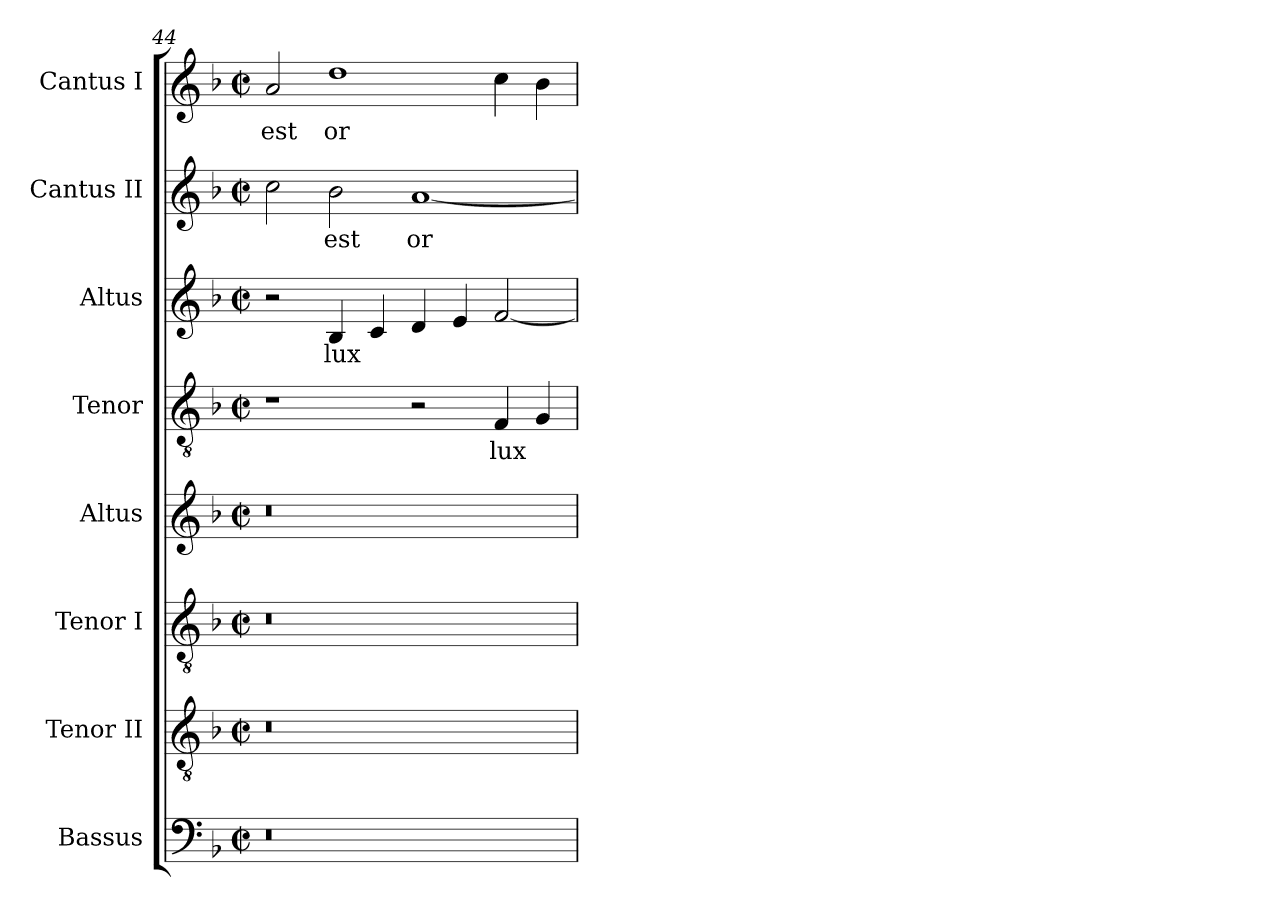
**kern	**kern	**kern	**kern	**kern	**text	**kern	**text	**kern	**text	**kern	**text
*part8	*part7	*part6	*part5	*part4	*part4	*part3	*part3	*part2	*part2	*part1	*part1
*staff8	*staff7	*staff6	*staff5	*staff4	*staff4	*staff3	*staff3	*staff2	*staff2	*staff1	*staff1
*I"Bassus	*I"Tenor II	*I"Tenor I	*I"Altus	*I"Tenor	*	*I"Altus	*	*I"Cantus II	*	*I"Cantus I	*
*clefF4	*clefGv2	*clefGv2	*clefG2	*clefGv2	*	*clefG2	*	*clefG2	*	*clefG2	*
*k[b-]	*k[b-]	*k[b-]	*k[b-]	*k[b-]	*	*k[b-]	*	*k[b-]	*	*k[b-]	*
*F:	*F:	*F:	*F:	*F:	*	*F:	*	*F:	*	*F:	*
*M2/2	*M2/2	*M2/2	*M2/2	*M2/2	*	*M2/2	*	*M2/2	*	*M2/2	*
*met(c|)	*met(c|)	*met(c|)	*met(c|)	*met(c|)	*	*met(c|)	*	*met(c|)	*	*met(c|)	*
=44	=44	=44	=44	=44	=44	=44	=44	=44	=44	=44	=44
!	!	!	!	!	!	!	!	!	!	!	!LO:LY:b:cj
0r	0r	0r	0r	1r	.	2r	.	2cc\	.	2a/	est
!	!	!	!	!	!	!	!LO:LY:b	!	!LO:LY:b:cj	!	!LO:LY:b:cj
.	.	.	.	.	.	4B-/	lux	2b-\	est	1dd	or
.	.	.	.	.	.	4c/	.	.	.	.	.
!	!	!	!	!	!	!	!	!	!LO:LY:b:cj	!	!
.	.	.	.	2r	.	4d/	.	[>1a	or	.	.
.	.	.	.	.	.	4e/	.	.	.	.	.
!	!	!	!	!	!LO:LY:b	!	!	!	!	!	!
.	.	.	.	4F/	lux	[>2f/	.	.	.	4cc\	.
.	.	.	.	4G/	.	.	.	.	.	4b-\	.
=	=	=	=	=	=	=	=	=	=	=	=
*-	*-	*-	*-	*-	*-	*-	*-	*-	*-	*-	*-
